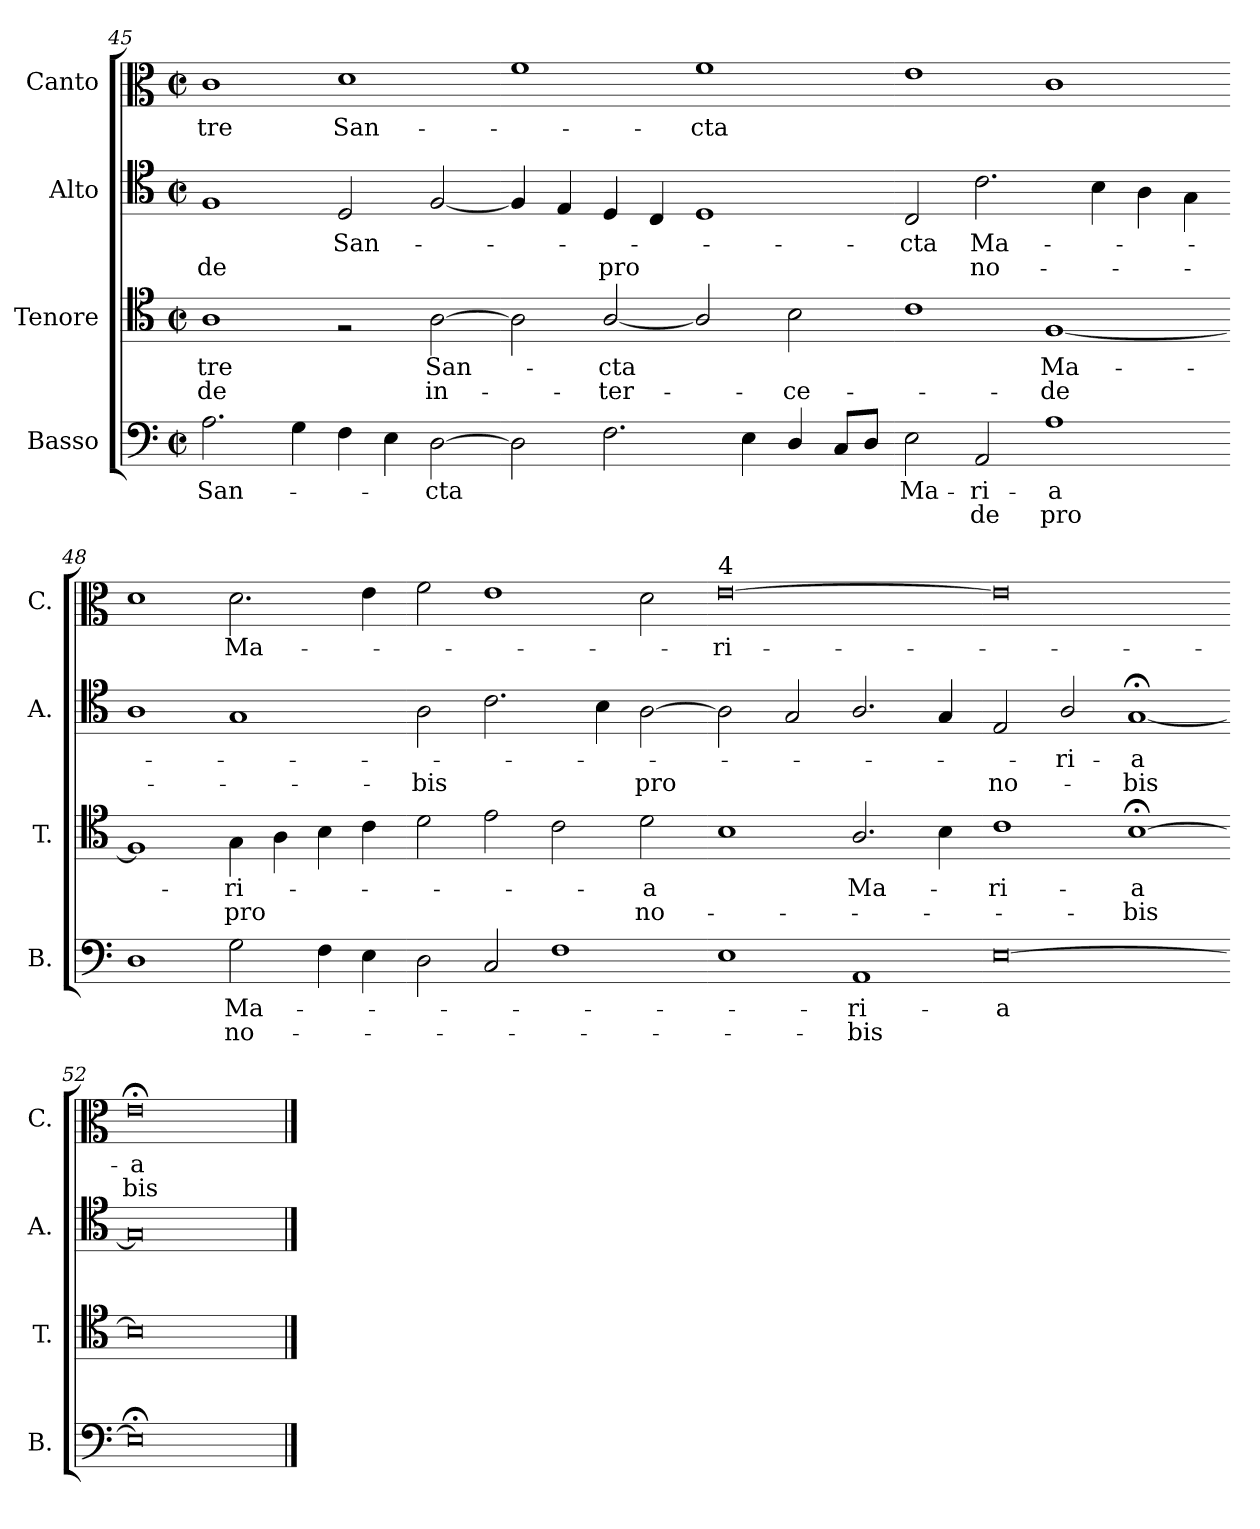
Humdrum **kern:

**kern	**text	**text	**kern	**text	**text	**kern	**text	**text	**kern	**text	**text
*part4	*part4	*part4	*part3	*part3	*part3	*part2	*part2	*part2	*part1	*part1	*part1
*staff4	*staff4	*staff4	*staff3	*staff3	*staff3	*staff2	*staff2	*staff2	*staff1	*staff1	*staff1
*I"Basso	*	*	*I"Tenore	*	*	*I"Alto	*	*	*I"Canto	*	*
*I'B.	*	*	*I'T.	*	*	*I'A.	*	*	*I'C.	*	*
*clefF4	*	*	*clefC4	*	*	*clefC4	*	*	*clefC3	*	*
*k[]	*	*	*k[]	*	*	*k[]	*	*	*k[]	*	*
*M2/1	*	*	*M2/1	*	*	*M2/1	*	*	*M2/1	*	*
*met(c|)	*	*	*met(c|)	*	*	*met(c|)	*	*	*met(c|)	*	*
=45	=45	=45	=45	=45	=45	=45	=45	=45	=45	=45	=45
2.A\	San-	.	1A\	-tre	-de	1F/	.	-de	1c\	-tre	.
4G\	.	.	.	.	.	.	.	.	.	.	.
4F\	.	.	2rF	.	.	2D/	San-	.	1d\	San-	.
4E\	.	.	.	.	.	.	.	.	.	.	.
[2D\	-cta	.	[2A\	San-	in-	[2F/	.	.	.	.	.
=46-	=46-	=46-	=46-	=46-	=46-	=46-	=46-	=46-	=46-	=46-	=46-
2D\]	.	.	2A\]	.	.	4F/]	.	.	1f\	.	.
.	.	.	.	.	.	4E/	.	.	.	.	.
2.F\	.	.	[2A/	-cta	-ter-	4D/	.	pro	.	.	.
.	.	.	.	.	.	4C/	.	.	.	.	.
.	.	.	2A/]	.	.	1D/	.	.	1f\	-cta	.
4E\	.	.	.	.	.	.	.	.	.	.	.
4D/	.	.	2B\	.	-ce-	.	.	.	.	.	.
8C/L	.	.	.	.	.	.	.	.	.	.	.
8D/J	.	.	.	.	.	.	.	.	.	.	.
=47-	=47-	=47-	=47-	=47-	=47-	=47-	=47-	=47-	=47-	=47-	=47-
2E\	Ma-	.	1c\	.	.	2C/	-cta	.	1e\	.	.
2AA/	-ri-	-de	.	.	.	2.c\	Ma-	no-	.	.	.
1A\	-a	pro	[1F/	Ma-	-de	.	.	.	1c\	.	.
.	.	.	.	.	.	4B\	.	.	.	.	.
.	.	.	.	.	.	4A\	.	.	.	.	.
.	.	.	.	.	.	4G\	.	.	.	.	.
=48-	=48-	=48-	=48-	=48-	=48-	=48-	=48-	=48-	=48-	=48-	=48-
1D\	.	.	1F/]	.	.	1A\	.	.	1d\	.	.
2G\	Ma-	no-	4G\	-ri-	pro	1G/	.	.	2.d\	Ma-	.
.	.	.	4A\	.	.	.	.	.	.	.	.
4F\	.	.	4B\	.	.	.	.	.	.	.	.
4E\	.	.	4c\	.	.	.	.	.	4e\	.	.
=49-	=49-	=49-	=49-	=49-	=49-	=49-	=49-	=49-	=49-	=49-	=49-
2D\	.	.	2d\	.	.	2A\	.	-bis	2f\	.	.
2C/	.	.	2e\	.	.	2.c\	.	.	1e\	.	.
1F\	.	.	2c\	.	.	.	.	.	.	.	.
.	.	.	.	.	.	4B\	.	.	.	.	.
.	.	.	2d\	-a	no-	[2A\	.	pro	2d\	.	.
=50-	=50-	=50-	=50-	=50-	=50-	=50-	=50-	=50-	=50-	=50-	=50-
!	!	!	!	!	!	!	!	!	!LO:TX:a:t=4	!	!
1E\	.	.	1B\	.	.	2A\]	.	.	[0e\	-ri-	.
.	.	.	.	.	.	2G/	.	.	.	.	.
1AA/	-ri-	bis	2.A/	Ma-	.	2.A/	.	.	.	.	.
.	.	.	4B\	.	.	4G/	.	.	.	.	.
=51-	=51-	=51-	=51-	=51-	=51-	=51-	=51-	=51-	=51-	=51-	=51-
[0E\	-a	.	1c\	-ri-	.	2E/	.	no-	0e\]	.	.
.	.	.	.	.	.	2A/	-ri-	.	.	.	.
.	.	.	[1B;<;\	-a	-bis	[1G;<;/	-a	-bis	.	.	.
=52-	=52-	=52-	=52-	=52-	=52-	=52-	=52-	=52-	=52-	=52-	=52-
0E;<\]	.	.	0B]	.	.	0G]	.	.	0e;<;\	-a	-bis
==	==	==	==	==	==	==	==	==	==	==	==
*-	*-	*-	*-	*-	*-	*-	*-	*-	*-	*-	*-
